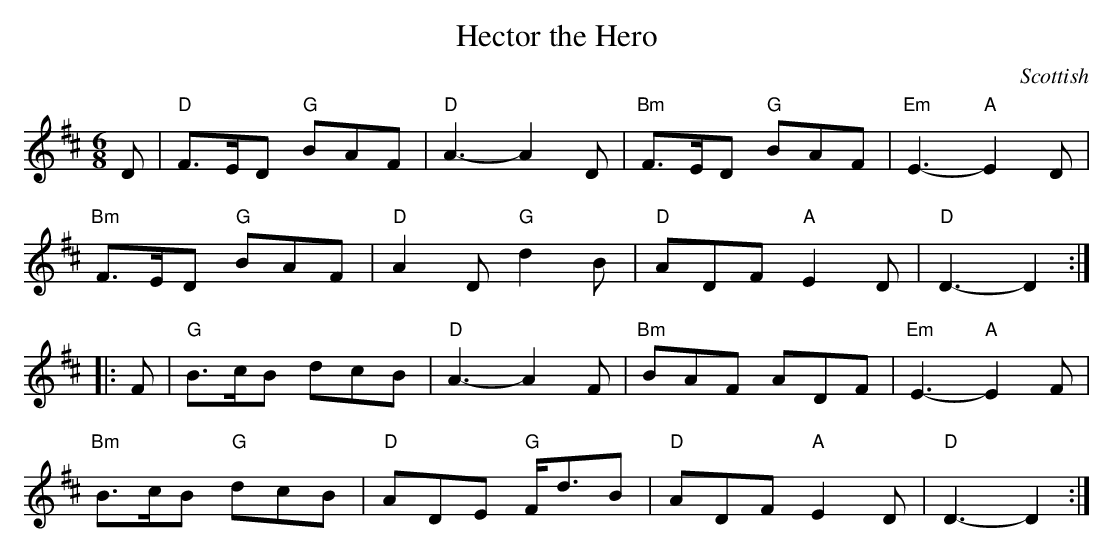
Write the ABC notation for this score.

X:1
T:Hector the Hero
C:Scottish
M:6/8
L:1/8
K:D
D | "D"F>ED "G"BAF | "D"A3-A2 D | "Bm"F>ED "G"BAF | "Em"E3-"A"E2 D |
"Bm"F>ED "G"BAF | "D"A2 D "G"d2 B | "D"ADF "A"E2 D | "D"D3-D2 :|
|: F | "G"B>cB dcB | "D"A3-A2 F | "Bm"BAF ADF | "Em"E3-"A"E2 F |
"Bm"B>cB "G"dcB | "D"ADE "G"F<dB | "D"ADF "A"E2 D | "D"D3-D2 :|
